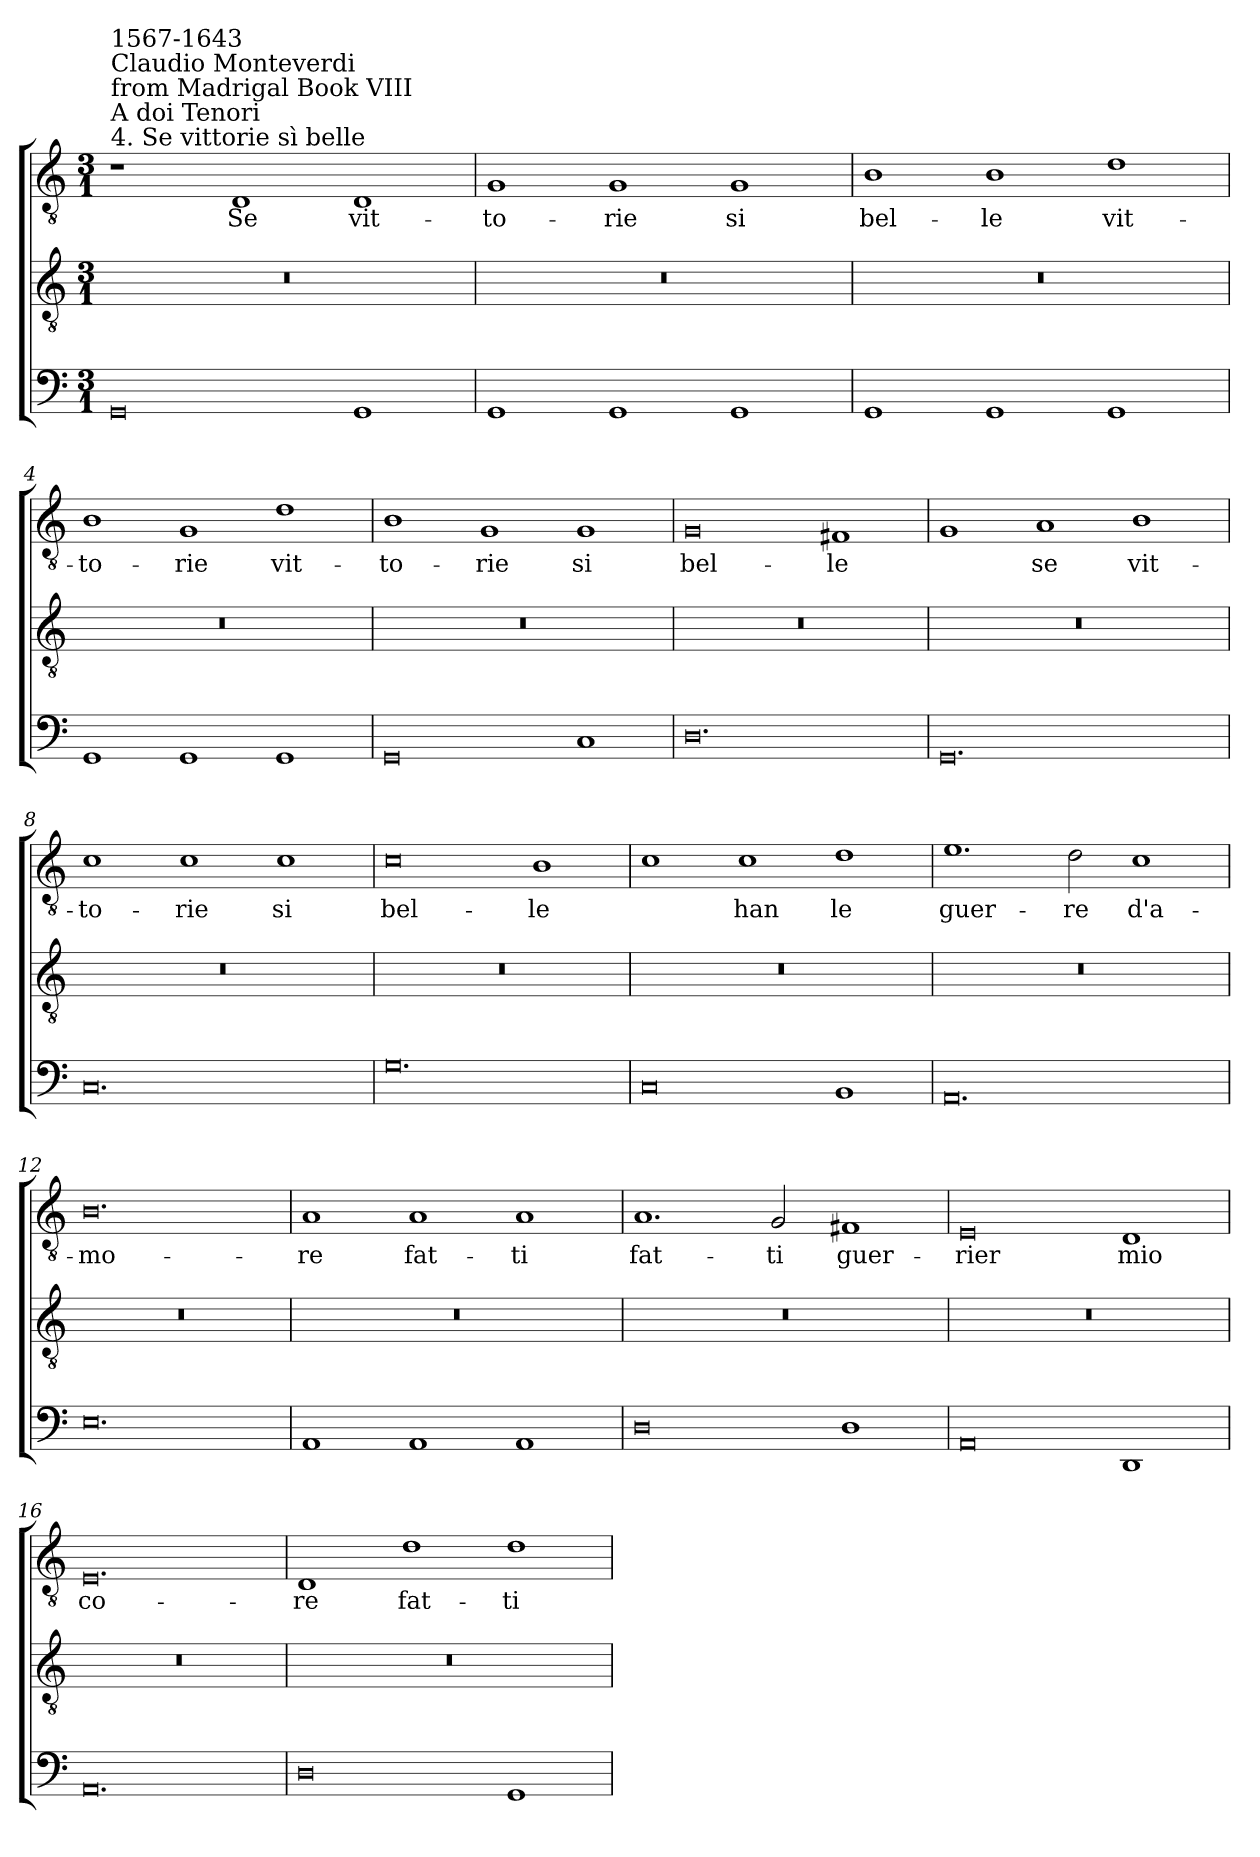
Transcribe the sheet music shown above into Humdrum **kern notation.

**kern	**kern	**kern	**text
*part3	*part2	*part1	*part1
*staff3	*staff2	*staff1	*staff1
*clefF4	*clefGv2	*clefGv2	*
*k[]	*k[]	*k[]	*
*M3/1	*M3/1	*M3/1	*
*MM120	*MM120	*MM120	*
=1	=1	=1	=1
!	!	!LO:TX:a:t=4. Se vittorie sì belle	!
!	!	!LO:TX:a:t=A doi Tenori	!
!	!	!LO:TX:a:t=from Madrigal Book VIII	!
!	!	!LO:TX:a:t=Claudio Monteverdi	!
!	!	!LO:TX:a:t=1567-1643	!
0GG	0.r	1r	.
!	!	!	!LO:LY:b
.	.	1D	Se
!	!	!	!LO:LY:b
1GG	.	1D	vit-
=2	=2	=2	=2
!	!	!	!LO:LY:b
1GG	0.r	1G	-to-
!	!	!	!LO:LY:b
1GG	.	1G	-rie
!	!	!	!LO:LY:b
1GG	.	1G	si
=3	=3	=3	=3
!	!	!	!LO:LY:b
1GG	0.r	1B	bel-
!	!	!	!LO:LY:b
1GG	.	1B	-le
!	!	!	!LO:LY:b
1GG	.	1d	vit-
=4	=4	=4	=4
!	!	!	!LO:LY:b
1GG	0.r	1B	-to-
!	!	!	!LO:LY:b
1GG	.	1G	-rie
!	!	!	!LO:LY:b
1GG	.	1d	vit-
!!LO:LB:g=z
=5	=5	=5	=5
!	!	!	!LO:LY:b
0GG	0.r	1B	-to-
!	!	!	!LO:LY:b
.	.	1G	-rie
!	!	!	!LO:LY:b
1C	.	1G	si
=6	=6	=6	=6
!	!	!	!LO:LY:b
0.D	0.r	0G	bel-
!	!	!	!LO:LY:b
.	.	1F#X	-le
=7	=7	=7	=7
0.GG	0.r	1G	.
!	!	!	!LO:LY:b
.	.	1A	se
!	!	!	!LO:LY:b
.	.	1B	vit-
=8	=8	=8	=8
!	!	!	!LO:LY:b
0.C	0.r	1c	-to-
!	!	!	!LO:LY:b
.	.	1c	-rie
!	!	!	!LO:LY:b
.	.	1c	si
!!LO:LB:g=z
=9	=9	=9	=9
!	!	!	!LO:LY:b
0.G	0.r	0c	bel-
!	!	!	!LO:LY:b
.	.	1B	-le
=10	=10	=10	=10
0C	0.r	1c	.
!	!	!	!LO:LY:b
.	.	1c	han
!	!	!	!LO:LY:b
1BB	.	1d	le
=11	=11	=11	=11
!	!	!	!LO:LY:b
0.AA	0.r	1.e	guer-
!	!	!	!LO:LY:b
.	.	2d\	-re
!	!	!	!LO:LY:b
.	.	1c	d'a-
=12	=12	=12	=12
!	!	!	!LO:LY:b
0.E	0.r	0.B	-mo-
=13	=13	=13	=13
!	!	!	!LO:LY:b
1AA	0.r	1A	-re
!	!	!	!LO:LY:b
1AA	.	1A	fat-
!	!	!	!LO:LY:b
1AA	.	1A	-ti
!!LO:LB:g=z
=14	=14	=14	=14
!	!	!	!LO:LY:b
0D	0.r	1.A	fat-
!	!	!	!LO:LY:b
.	.	2G/	-ti
!	!	!	!LO:LY:b
1D	.	1F#X	guer-
=15	=15	=15	=15
!	!	!	!LO:LY:b
0AA	0.r	0E	-rier
!	!	!	!LO:LY:b
1DD	.	1D	mio
=16	=16	=16	=16
!	!	!	!LO:LY:b
0.AA	0.r	0.E	co-
=17	=17	=17	=17
!	!	!	!LO:LY:b
0D	0.r	1D	-re
!	!	!	!LO:LY:b
.	.	1d	fat-
!	!	!	!LO:LY:b
1GG	.	1d	-ti
=	=	=	=
*-	*-	*-	*-
